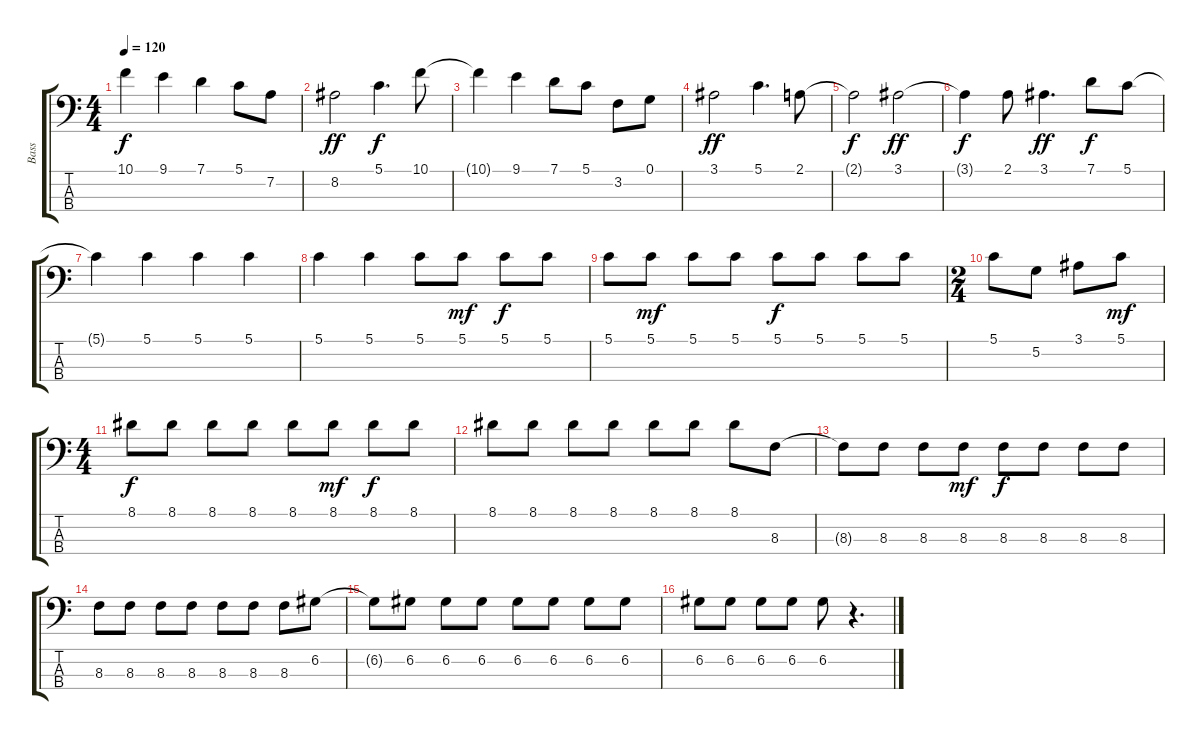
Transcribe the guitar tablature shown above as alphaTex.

\track ("Bass" "Bass") {instrument acousticbass}
\staff {score tabs}
\tuning (G2 D2 A1 E1) {hide}
\ts (4 4)
\tempo 120
\clef f4
\ks c
10.1{t}.4{dy f} 9.1.4 7.1.4 5.1.8 7.2.8 |
8.2.2{dy ff} 5.1.4{d dy f} 10.1.8 |
10.1{t}.4 9.1.4 7.1.8 5.1.8 3.2.8 0.1.8 |
3.1.2{dy ff} 5.1.4{d} 2.1.8 |
2.1{t}.2{dy f} 3.1.2{dy ff} |
3.1{t}.4{dy f} 2.1.8 3.1.4{d dy ff} 7.1.8{dy f} 5.1.8 |
5.1{t}.4 5.1.4 5.1.4 5.1.4 |
5.1.4 5.1.4 5.1.8 5.1.8{dy mf} 5.1.8{dy f} 5.1.8 |
5.1.8 5.1.8{dy mf} 5.1.8 5.1.8 5.1.8{dy f} 5.1.8 5.1.8 5.1.8 |
\ts (2 4)
5.1.8 5.2.8 3.1.8 5.1.8{dy mf} |
\ts (4 4)
8.1.8{dy f} 8.1.8 8.1.8 8.1.8 8.1.8 8.1.8{dy mf} 8.1.8{dy f} 8.1.8 |
8.1.8 8.1.8 8.1.8 8.1.8 8.1.8 8.1.8 8.1.8 8.3.8 |
8.3{t}.8 8.3.8 8.3.8 8.3.8{dy mf} 8.3.8{dy f} 8.3.8 8.3.8 8.3.8 |
8.3.8 8.3.8 8.3.8 8.3.8 8.3.8 8.3.8 8.3.8 6.2.8 |
6.2{t}.8 6.2.8 6.2.8 6.2.8 6.2.8 6.2.8 6.2.8 6.2.8 |
6.2.8 6.2.8 6.2.8 6.2.8 6.2.8 r.4{d}
